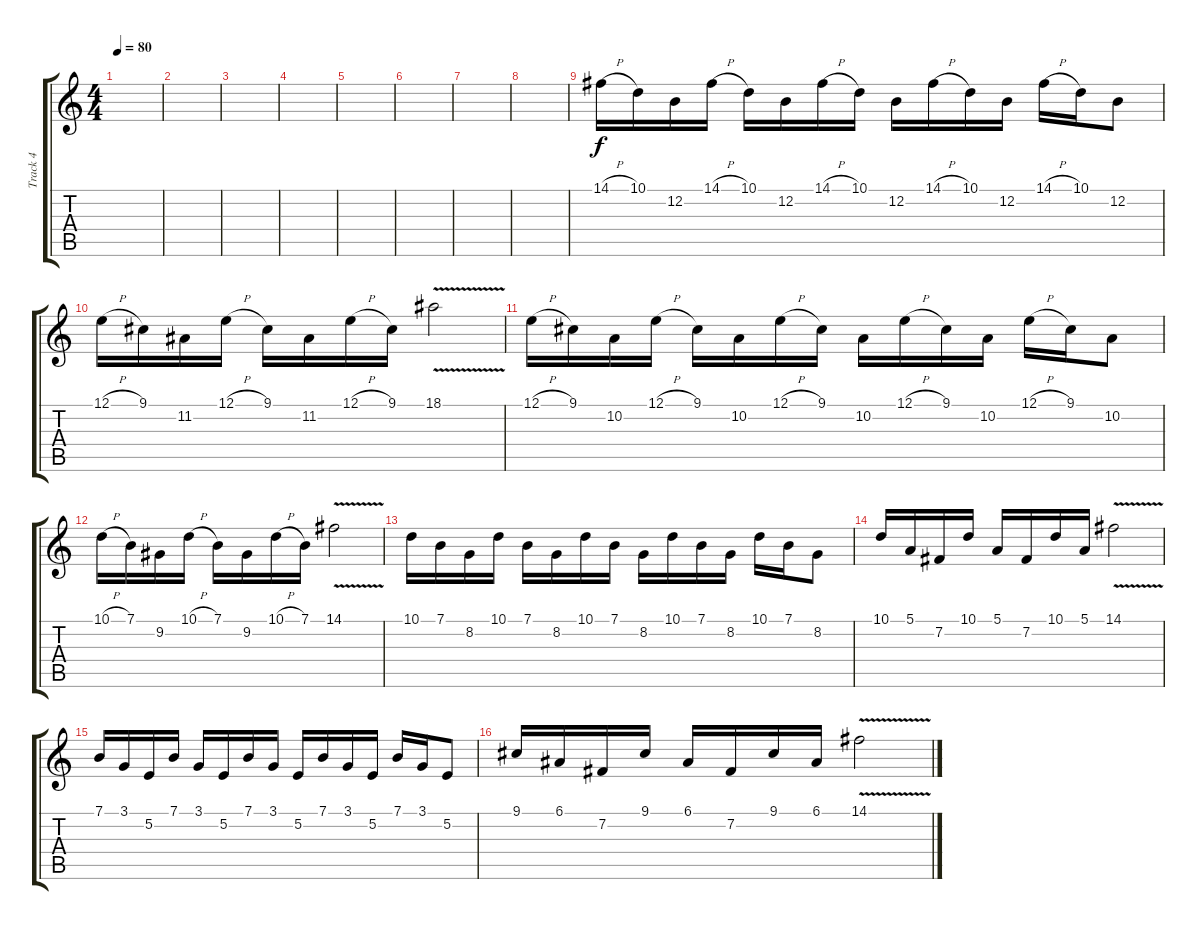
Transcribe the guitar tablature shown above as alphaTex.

\track ("Track 4" "Track 4") {instrument harpsichord}
\staff {score tabs}
\tuning (E4 B3 G3 D3 A2 E2) {hide}
\ts (4 4)
\tempo 80
\clef g2
\ks c
|
|
|
|
|
|
|
|
14.1{h}.16 10.1.16 12.2.16 14.1{h}.16 10.1.16 12.2.16 14.1{h}.16 10.1.16 12.2.16 14.1{h}.16 10.1.16 12.2.16 14.1{h}.16 10.1.16 12.2.8 |
12.1{h}.16 9.1.16 11.2.16 12.1{h}.16 9.1.16 11.2.16 12.1{h}.16 9.1.16 18.1{v}.2 |
12.1{h}.16 9.1.16 10.2.16 12.1{h}.16 9.1.16 10.2.16 12.1{h}.16 9.1.16 10.2.16 12.1{h}.16 9.1.16 10.2.16 12.1{h}.16 9.1.16 10.2.8 |
10.1{h}.16 7.1.16 9.2.16 10.1{h}.16 7.1.16 9.2.16 10.1{h}.16 7.1.16 14.1{v}.2 |
10.1.16 7.1.16 8.2.16 10.1.16 7.1.16 8.2.16 10.1.16 7.1.16 8.2.16 10.1.16 7.1.16 8.2.16 10.1.16 7.1.16 8.2.8 |
10.1.16 5.1.16 7.2.16 10.1.16 5.1.16 7.2.16 10.1.16 5.1.16 14.1{v}.2 |
7.1.16 3.1.16 5.2.16 7.1.16 3.1.16 5.2.16 7.1.16 3.1.16 5.2.16 7.1.16 3.1.16 5.2.16 7.1.16 3.1.16 5.2.8 |
9.1.16 6.1.16 7.2.16 9.1.16 6.1.16 7.2.16 9.1.16 6.1.16 14.1{v}.2
